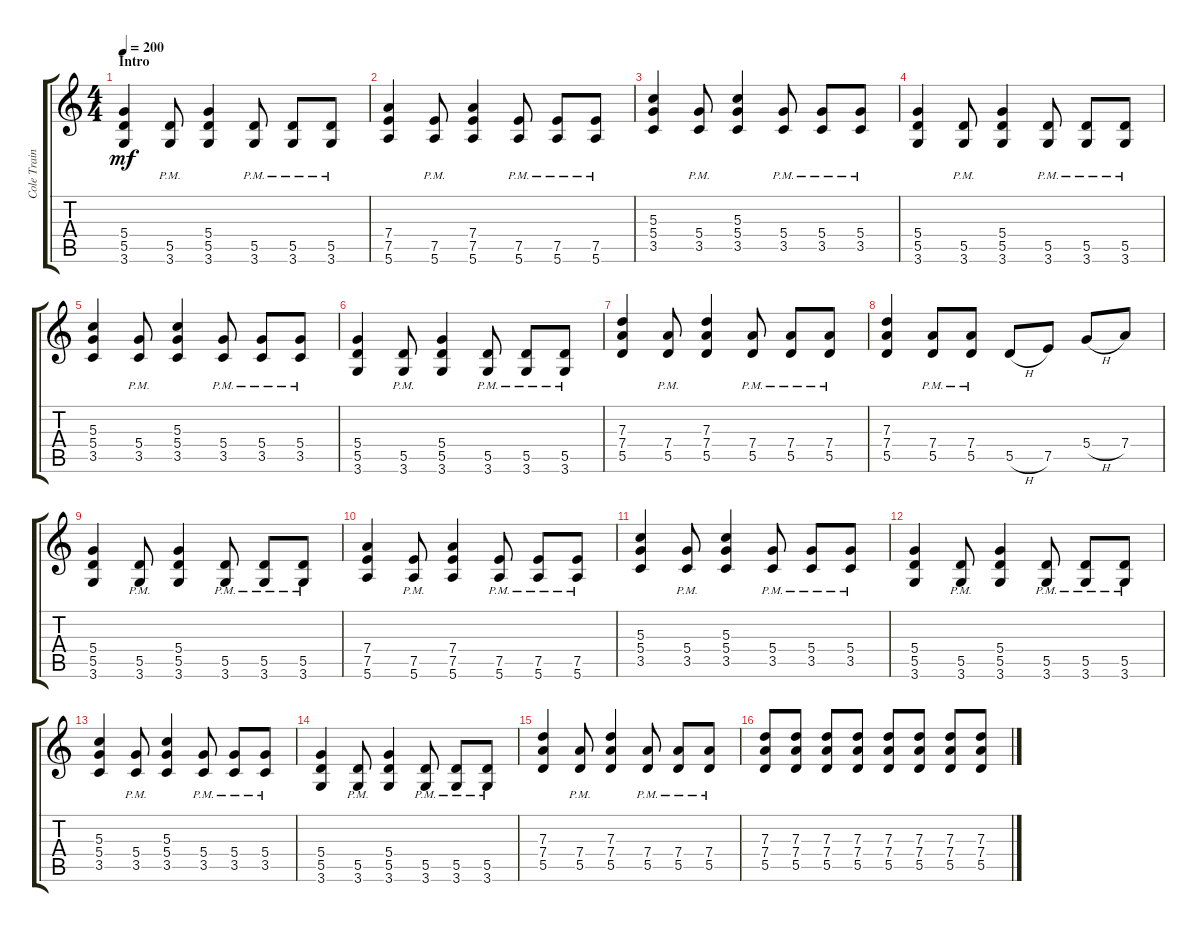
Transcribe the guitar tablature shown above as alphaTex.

\track ("Cole Train" "Cole Train") {instrument distortionguitar}
\staff {score tabs}
\tuning (E4 B3 G3 D3 A2 E2) {hide}
\ts (4 4)
\section ("" "Intro")
\tempo 200
\clef g2
\ks c
(5.4 5.5 3.6).4{dy mf instrument distortionguitar} (5.5{pm} 3.6{pm}).8 (5.4 5.5 3.6).4 (5.5{pm} 3.6{pm}).8 (5.5{pm} 3.6{pm}).8 (5.5{pm} 3.6{pm}).8 |
(7.4 7.5 5.6).4 (7.5{pm} 5.6{pm}).8 (7.4 7.5 5.6).4 (7.5{pm} 5.6{pm}).8 (7.5{pm} 5.6{pm}).8 (7.5{pm} 5.6{pm}).8 |
(5.3 5.4 3.5).4 (5.4{pm} 3.5{pm}).8 (5.3 5.4 3.5).4 (5.4{pm} 3.5{pm}).8 (5.4{pm} 3.5{pm}).8 (5.4{pm} 3.5{pm}).8 |
(5.4 5.5 3.6).4 (5.5{pm} 3.6{pm}).8 (5.4 5.5 3.6).4 (5.5{pm} 3.6{pm}).8 (5.5{pm} 3.6{pm}).8 (5.5{pm} 3.6{pm}).8 |
(5.3 5.4 3.5).4 (5.4{pm} 3.5{pm}).8 (5.3 5.4 3.5).4 (5.4{pm} 3.5{pm}).8 (5.4{pm} 3.5{pm}).8 (5.4{pm} 3.5{pm}).8 |
(5.4 5.5 3.6).4 (5.5{pm} 3.6{pm}).8 (5.4 5.5 3.6).4 (5.5{pm} 3.6{pm}).8 (5.5{pm} 3.6{pm}).8 (5.5{pm} 3.6{pm}).8 |
(7.3 7.4 5.5).4 (7.4{pm} 5.5{pm}).8 (7.3 7.4 5.5).4 (7.4{pm} 5.5{pm}).8 (7.4{pm} 5.5{pm}).8 (7.4{pm} 5.5{pm}).8 |
(7.3 7.4 5.5).4 (7.4{pm} 5.5{pm}).8 (7.4{pm} 5.5{pm}).8 5.5{h}.8 7.5.8 5.4{h}.8 7.4.8 |
(5.4 5.5 3.6).4 (5.5{pm} 3.6{pm}).8 (5.4 5.5 3.6).4 (5.5{pm} 3.6{pm}).8 (5.5{pm} 3.6{pm}).8 (5.5{pm} 3.6{pm}).8 |
(7.4 7.5 5.6).4 (7.5{pm} 5.6{pm}).8 (7.4 7.5 5.6).4 (7.5{pm} 5.6{pm}).8 (7.5{pm} 5.6{pm}).8 (7.5{pm} 5.6{pm}).8 |
(5.3 5.4 3.5).4 (5.4{pm} 3.5{pm}).8 (5.3 5.4 3.5).4 (5.4{pm} 3.5{pm}).8 (5.4{pm} 3.5{pm}).8 (5.4{pm} 3.5{pm}).8 |
(5.4 5.5 3.6).4 (5.5{pm} 3.6{pm}).8 (5.4 5.5 3.6).4 (5.5{pm} 3.6{pm}).8 (5.5{pm} 3.6{pm}).8 (5.5{pm} 3.6{pm}).8 |
(5.3 5.4 3.5).4 (5.4{pm} 3.5{pm}).8 (5.3 5.4 3.5).4 (5.4{pm} 3.5{pm}).8 (5.4{pm} 3.5{pm}).8 (5.4{pm} 3.5{pm}).8 |
(5.4 5.5 3.6).4 (5.5{pm} 3.6{pm}).8 (5.4 5.5 3.6).4 (5.5{pm} 3.6{pm}).8 (5.5{pm} 3.6{pm}).8 (5.5{pm} 3.6{pm}).8 |
(7.3 7.4 5.5).4 (7.4{pm} 5.5{pm}).8 (7.3 7.4 5.5).4 (7.4{pm} 5.5{pm}).8 (7.4{pm} 5.5{pm}).8 (7.4{pm} 5.5{pm}).8 |
(7.3 7.4 5.5).8 (7.3 7.4 5.5).8 (7.3 7.4 5.5).8 (7.3 7.4 5.5).8 (7.3 7.4 5.5).8 (7.3 7.4 5.5).8 (7.3 7.4 5.5).8 (7.3 7.4 5.5).8
